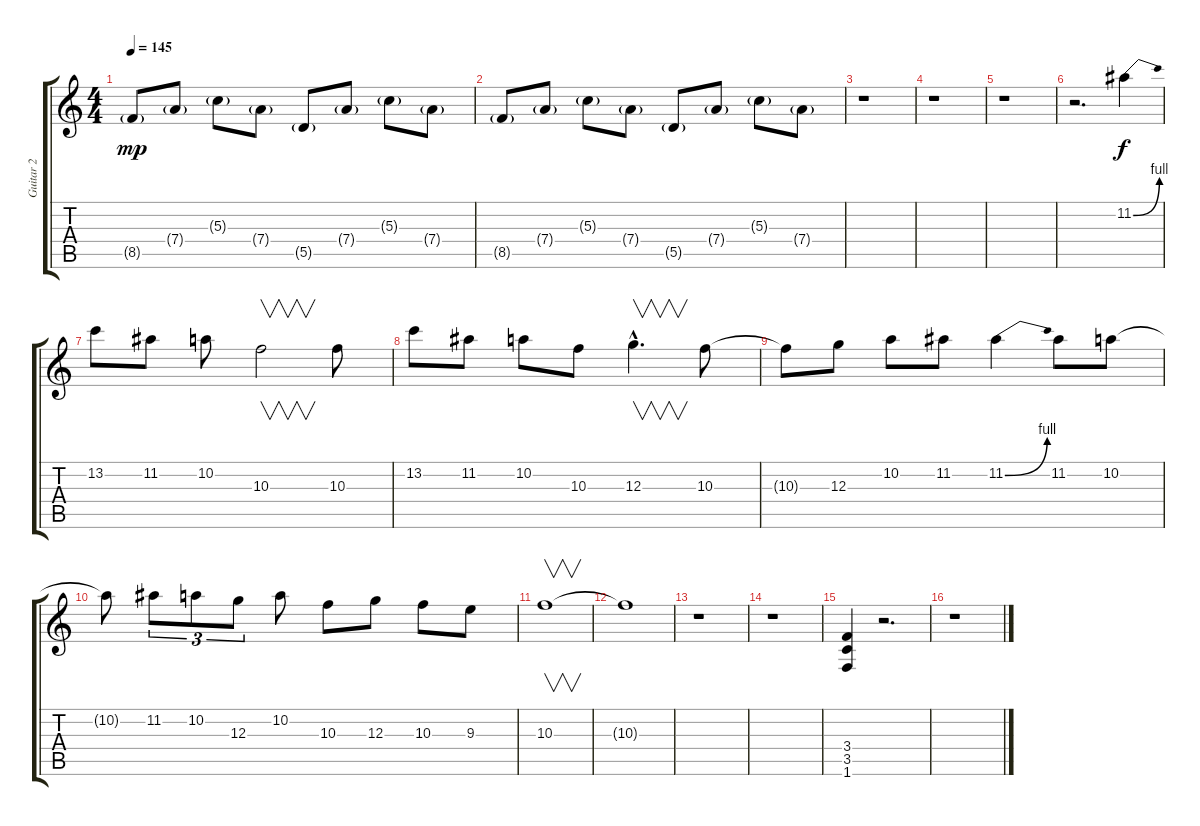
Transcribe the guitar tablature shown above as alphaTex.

\track ("Guitar 2" "Guitar 2") {instrument overdrivenguitar}
\staff {score tabs}
\tuning (E4 B3 G3 D3 A2 E2) {hide}
\ts (4 4)
\tempo 145
\clef g2
\ks c
8.5{g}.8{dy mp instrument overdrivenguitar} 7.4{g}.8 5.3{g}.8 7.4{g}.8 5.5{g}.8 7.4{g}.8 5.3{g}.8 7.4{g}.8 |
8.5{g}.8 7.4{g}.8 5.3{g}.8 7.4{g}.8 5.5{g}.8 7.4{g}.8 5.3{g}.8 7.4{g}.8 |
r.1 |
r.1 |
r.1 |
r.2{d} 11.2{be (bend 0 0 60 4)}.4{dy f} |
13.2.8 11.2.8 10.2.8 10.3.2{v} 10.3.8 |
13.2.8 11.2.8 10.2.8 10.3.8 12.3{hac}.4{v d} 10.3.8 |
10.3{t}.8 12.3.8 10.2.8 11.2.8 11.2{be (bend 0 0 60 4)}.4 11.2.8 10.2.8 |
10.2{t}.8 11.2.8{tu (3 2)} 10.2.8{tu (3 2)} 12.3.8{tu (3 2)} 10.2.8 10.3.8 12.3.8 10.3.8 9.3.8 |
10.3.1{v} |
10.3{t}.1 |
r.1 |
r.1 |
(3.4 3.5 1.6).4 r.2{d} |
r.1
